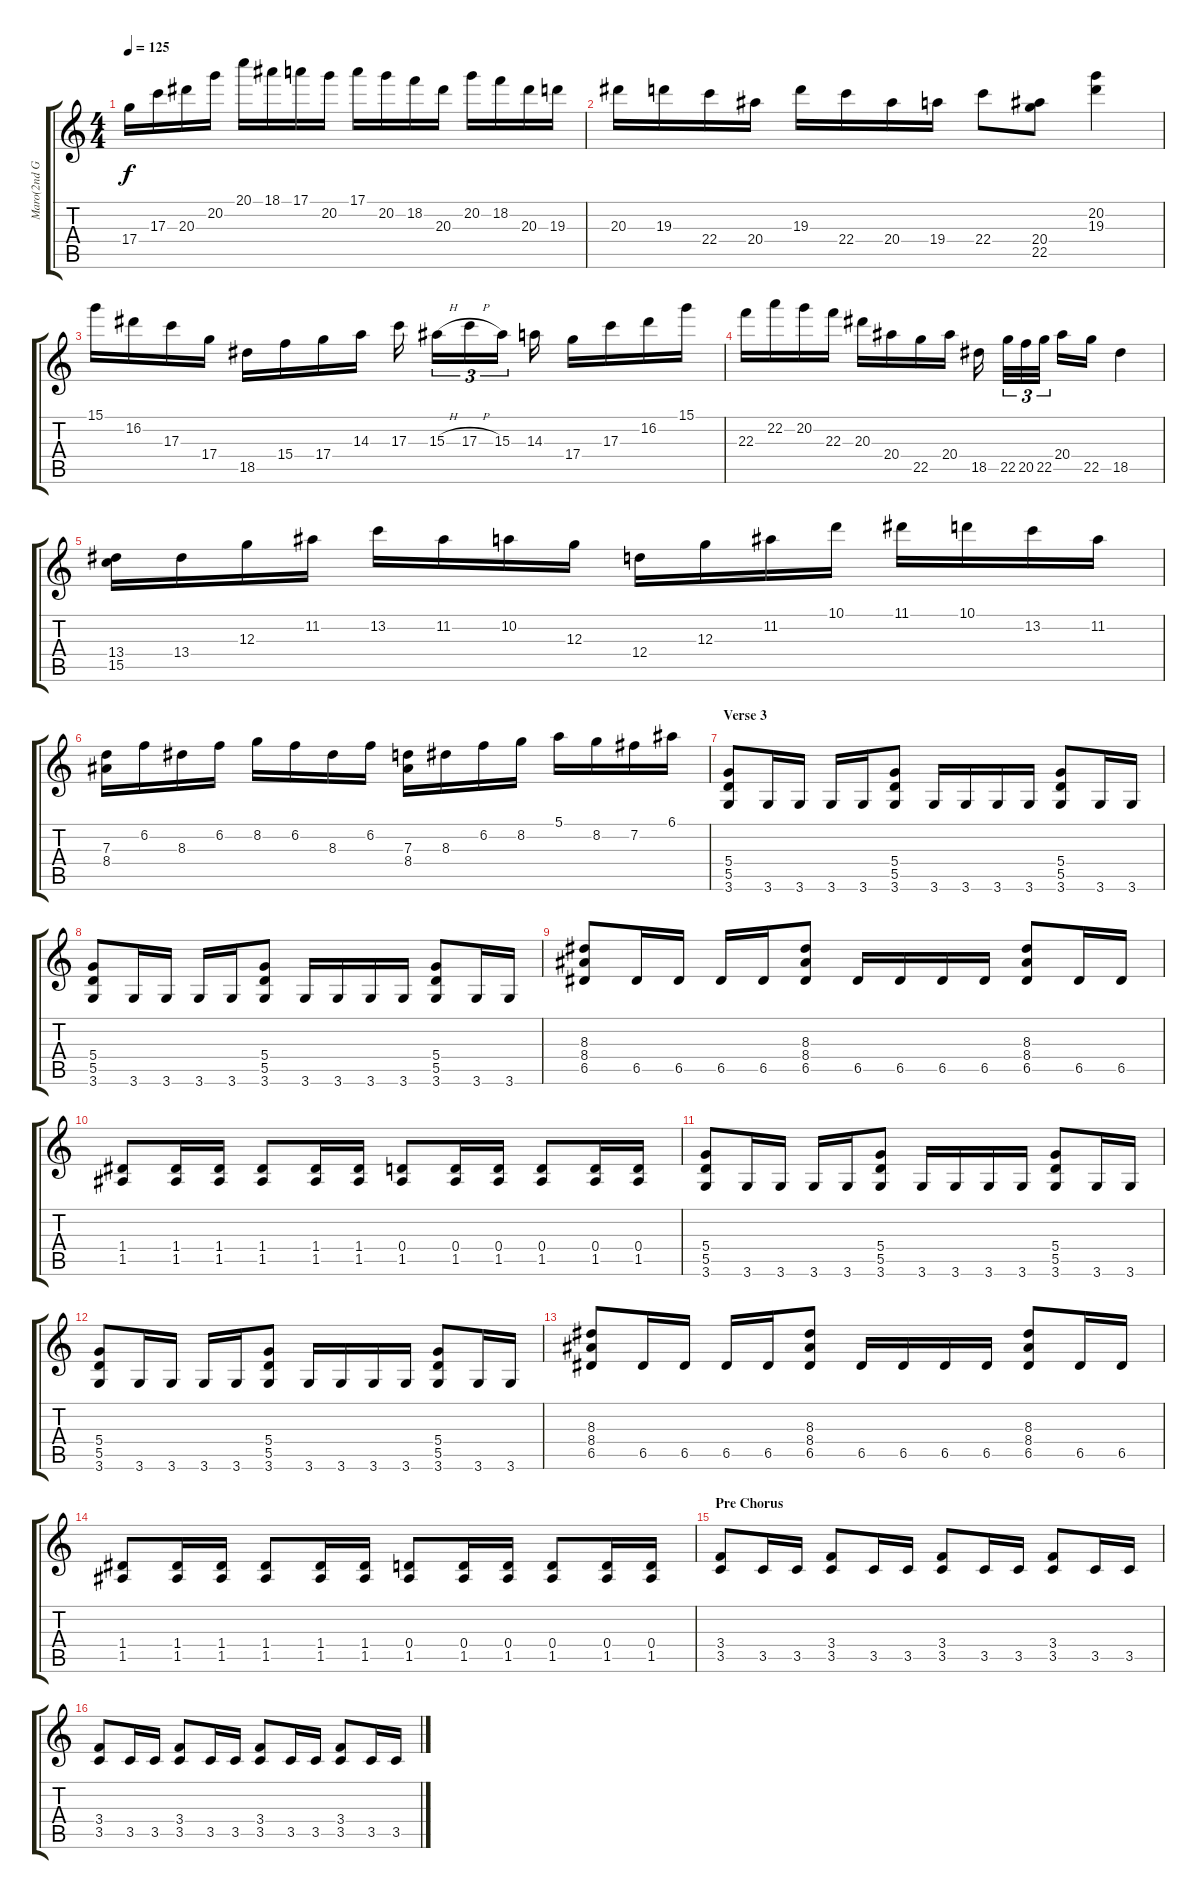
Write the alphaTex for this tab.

\track ("Maro(2nd Guitar)" "Maro(2nd G") {instrument overdrivenguitar}
\staff {score tabs}
\tuning (E4 B3 G3 D3 A2 E2) {hide}
\ts (4 4)
\tempo 125
\clef g2
\ks c
17.4.16{dy f} 17.3.16 20.3.16 20.2.16 20.1.16 18.1.16 17.1.16 20.2.16 17.1.16 20.2.16 18.2.16 20.3.16 20.2.16 18.2.16 20.3.16 19.3.16 |
20.3.16 19.3.16 22.4.16 20.4.16 19.3.16 22.4.16 20.4.16 19.4.16 22.4.8 (20.4 22.5).8 (20.2 19.3).4 |
15.1.16 16.2.16 17.3.16 17.4.16 18.5.16 15.4.16 17.4.16 14.3.16 17.3.16 15.3{h}.16{tu (3 2)} 17.3{h}.16{tu (3 2)} 15.3.16{tu (3 2)} 14.3.16 17.4.16 17.3.16 16.2.16 15.1.16 |
22.3.16 22.2.16 20.2.16 22.3.16 20.3.16 20.4.16 22.5.16 20.4.16 18.5.16 22.5.32{tu (3 2)} 20.5.32{tu (3 2)} 22.5.32{tu (3 2)} 20.4.16 22.5.16 18.5.4 |
(13.4 15.5).16 13.4.16 12.3.16 11.2.16 13.2.16 11.2.16 10.2.16 12.3.16 12.4.16 12.3.16 11.2.16 10.1.16 11.1.16 10.1.16 13.2.16 11.2.16 |
(7.3 8.4).16 6.2.16 8.3.16 6.2.16 8.2.16 6.2.16 8.3.16 6.2.16 (7.3 8.4).16 8.3.16 6.2.16 8.2.16 5.1.16 8.2.16 7.2.16 6.1.16 |
\section ("" "Verse 3")
(5.4 5.5 3.6).8 3.6.16 3.6.16 3.6.16 3.6.16 (5.4 5.5 3.6).8 3.6.16 3.6.16 3.6.16 3.6.16 (5.4 5.5 3.6).8 3.6.16 3.6.16 |
(5.4 5.5 3.6).8 3.6.16 3.6.16 3.6.16 3.6.16 (5.4 5.5 3.6).8 3.6.16 3.6.16 3.6.16 3.6.16 (5.4 5.5 3.6).8 3.6.16 3.6.16 |
(8.3 8.4 6.5).8 6.5.16 6.5.16 6.5.16 6.5.16 (8.3 8.4 6.5).8 6.5.16 6.5.16 6.5.16 6.5.16 (8.3 8.4 6.5).8 6.5.16 6.5.16 |
(1.4 1.5).8 (1.4 1.5).16 (1.4 1.5).16 (1.4 1.5).8 (1.4 1.5).16 (1.4 1.5).16 (0.4 1.5).8 (0.4 1.5).16 (0.4 1.5).16 (0.4 1.5).8 (0.4 1.5).16 (0.4 1.5).16 |
(5.4 5.5 3.6).8 3.6.16 3.6.16 3.6.16 3.6.16 (5.4 5.5 3.6).8 3.6.16 3.6.16 3.6.16 3.6.16 (5.4 5.5 3.6).8 3.6.16 3.6.16 |
(5.4 5.5 3.6).8 3.6.16 3.6.16 3.6.16 3.6.16 (5.4 5.5 3.6).8 3.6.16 3.6.16 3.6.16 3.6.16 (5.4 5.5 3.6).8 3.6.16 3.6.16 |
(8.3 8.4 6.5).8 6.5.16 6.5.16 6.5.16 6.5.16 (8.3 8.4 6.5).8 6.5.16 6.5.16 6.5.16 6.5.16 (8.3 8.4 6.5).8 6.5.16 6.5.16 |
(1.4 1.5).8 (1.4 1.5).16 (1.4 1.5).16 (1.4 1.5).8 (1.4 1.5).16 (1.4 1.5).16 (0.4 1.5).8 (0.4 1.5).16 (0.4 1.5).16 (0.4 1.5).8 (0.4 1.5).16 (0.4 1.5).16 |
\section ("" "Pre Chorus")
(3.4 3.5).8 3.5.16 3.5.16 (3.4 3.5).8 3.5.16 3.5.16 (3.4 3.5).8 3.5.16 3.5.16 (3.4 3.5).8 3.5.16 3.5.16 |
(3.4 3.5).8 3.5.16 3.5.16 (3.4 3.5).8 3.5.16 3.5.16 (3.4 3.5).8 3.5.16 3.5.16 (3.4 3.5).8 3.5.16 3.5.16
